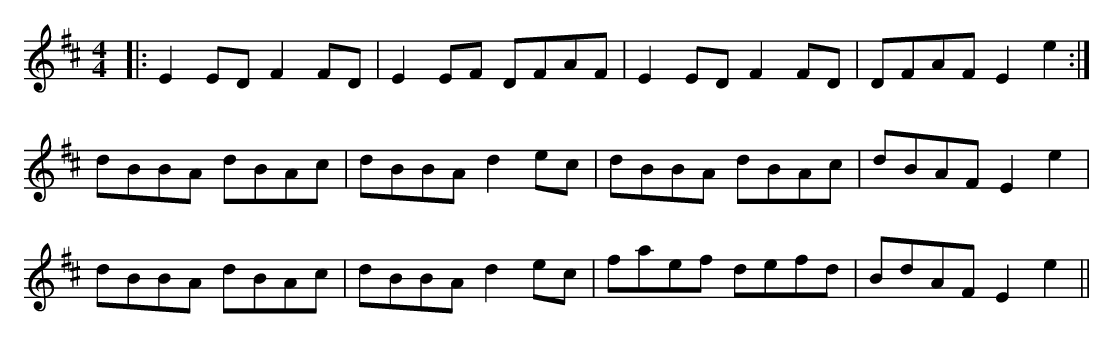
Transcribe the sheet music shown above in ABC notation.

X:1
M:4/4
K:Edor
|:E2ED F2FD | E2EF DFAF |E2ED F2FD | DFAF E2e2 :|
dBBA dBAc | dBBA d2ec | dBBA dBAc | dBAF E2e2 |
dBBA dBAc|dBBA d2ec|faef defd | BdAF E2e2 ||
